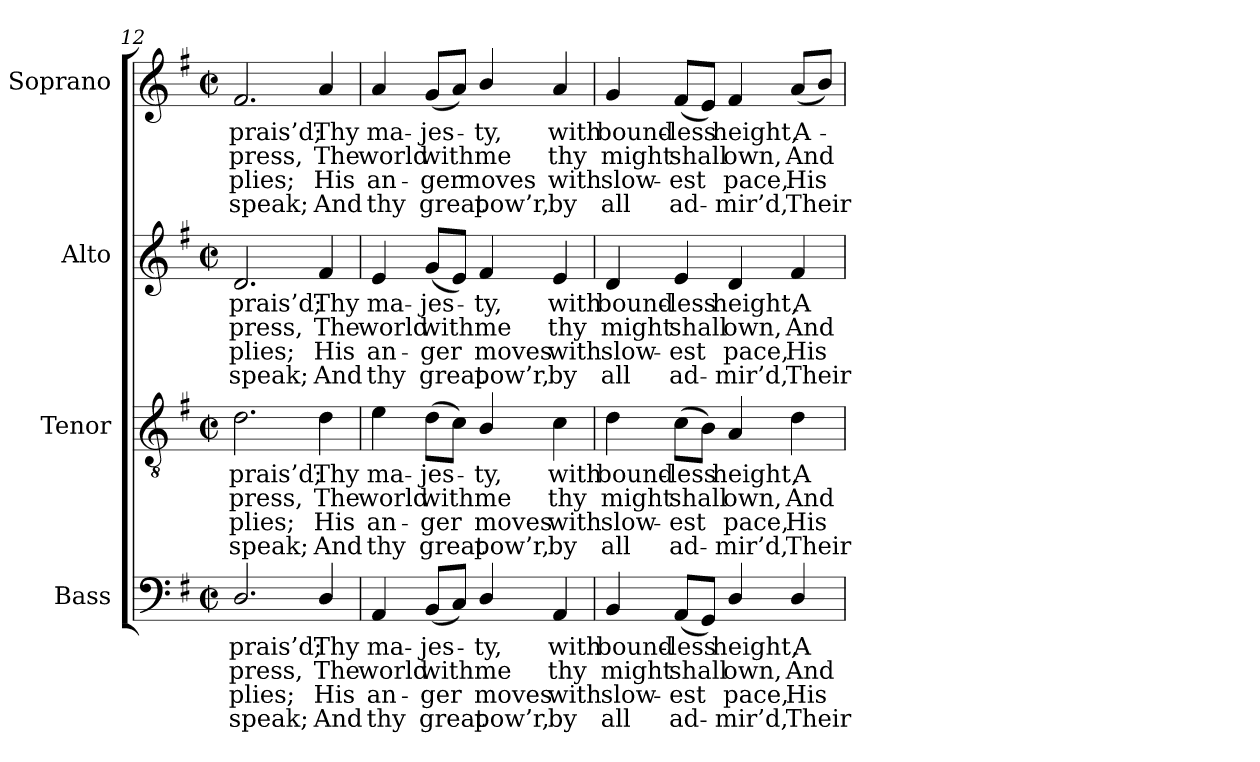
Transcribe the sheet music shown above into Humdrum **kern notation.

**kern	**text	**text	**text	**text	**kern	**text	**text	**text	**text	**kern	**text	**text	**text	**text	**kern	**text	**text	**text	**text
*part4	*part4	*part4	*part4	*part4	*part3	*part3	*part3	*part3	*part3	*part2	*part2	*part2	*part2	*part2	*part1	*part1	*part1	*part1	*part1
*staff4	*staff4	*staff4	*staff4	*staff4	*staff3	*staff3	*staff3	*staff3	*staff3	*staff2	*staff2	*staff2	*staff2	*staff2	*staff1	*staff1	*staff1	*staff1	*staff1
*I"Bass	*	*	*	*	*I"Tenor	*	*	*	*	*I"Alto	*	*	*	*	*I"Soprano	*	*	*	*
*I'B.	*	*	*	*	*I'T.	*	*	*	*	*I'A.	*	*	*	*	*I'S.	*	*	*	*
*clefF4	*	*	*	*	*clefGv2	*	*	*	*	*clefG2	*	*	*	*	*clefG2	*	*	*	*
*	*	*	*	*	*ITrd7c12	*	*	*	*	*	*	*	*	*	*	*	*	*	*
*k[f#]	*	*	*	*	*k[f#]	*	*	*	*	*k[f#]	*	*	*	*	*k[f#]	*	*	*	*
*G:	*	*	*	*	*G:	*	*	*	*	*G:	*	*	*	*	*G:	*	*	*	*
*M2/2	*	*	*	*	*M2/2	*	*	*	*	*M2/2	*	*	*	*	*M2/2	*	*	*	*
*met(c|)	*	*	*	*	*met(c|)	*	*	*	*	*met(c|)	*	*	*	*	*met(c|)	*	*	*	*
=12	=12	=12	=12	=12	=12	=12	=12	=12	=12	=12	=12	=12	=12	=12	=12	=12	=12	=12	=12
!	!LO:LY:b:color=#000000	!LO:LY:b:color=#000000	!LO:LY:b:color=#000000	!LO:LY:b:color=#000000	!	!	!	!	!	!	!	!	!	!	!	!	!	!	!
!	!	!	!	!	!	!LO:LY:b:color=#000000	!LO:LY:b:color=#000000	!LO:LY:b:color=#000000	!LO:LY:b:color=#000000	!	!	!	!	!	!	!	!	!	!
!	!	!	!	!	!	!	!	!	!	!	!LO:LY:b:color=#000000	!LO:LY:b:color=#000000	!LO:LY:b:color=#000000	!LO:LY:b:color=#000000	!	!	!	!	!
!	!	!	!	!	!	!	!	!	!	!	!	!	!	!	!	!LO:LY:b:color=#000000	!LO:LY:b:color=#000000	!LO:LY:b:color=#000000	!LO:LY:b:color=#000000
2.Di/	prais’d;	-press,	plies;	speak;	2.Di\	prais’d;	-press,	plies;	speak;	2.di/	prais’d;	-press,	plies;	speak;	2.f#i/	prais’d;	-press,	plies;	speak;
!	!LO:LY:b:color=#000000	!LO:LY:b:color=#000000	!LO:LY:b:color=#000000	!LO:LY:b:color=#000000	!	!	!	!	!	!	!	!	!	!	!	!	!	!	!
!	!	!	!	!	!	!LO:LY:b:color=#000000	!LO:LY:b:color=#000000	!LO:LY:b:color=#000000	!LO:LY:b:color=#000000	!	!	!	!	!	!	!	!	!	!
!	!	!	!	!	!	!	!	!	!	!	!LO:LY:b:color=#000000	!LO:LY:b:color=#000000	!LO:LY:b:color=#000000	!LO:LY:b:color=#000000	!	!	!	!	!
!	!	!	!	!	!	!	!	!	!	!	!	!	!	!	!	!LO:LY:b:color=#000000	!LO:LY:b:color=#000000	!LO:LY:b:color=#000000	!LO:LY:b:color=#000000
4Di/	Thy	The	His	And	4Di\	Thy	The	His	And	4f#i/	Thy	The	His	And	4ai/	Thy	The	His	And
=13	=13	=13	=13	=13	=13	=13	=13	=13	=13	=13	=13	=13	=13	=13	=13	=13	=13	=13	=13
!	!LO:LY:b:color=#000000	!LO:LY:b:color=#000000	!LO:LY:b:color=#000000	!LO:LY:b:color=#000000	!	!	!	!	!	!	!	!	!	!	!	!	!	!	!
!	!	!	!	!	!	!LO:LY:b:color=#000000	!LO:LY:b:color=#000000	!LO:LY:b:color=#000000	!LO:LY:b:color=#000000	!	!	!	!	!	!	!	!	!	!
!	!	!	!	!	!	!	!	!	!	!	!LO:LY:b:color=#000000	!LO:LY:b:color=#000000	!LO:LY:b:color=#000000	!LO:LY:b:color=#000000	!	!	!	!	!
!	!	!	!	!	!	!	!	!	!	!	!	!	!	!	!	!LO:LY:b:color=#000000	!LO:LY:b:color=#000000	!LO:LY:b:color=#000000	!LO:LY:b:color=#000000
4AAi/	ma-	world	an-	-thy	4Ei\	ma-	world	an-	-thy	4ei/	ma-	world	an-	-thy	4ai/	ma-	world	an-	-thy
!	!LO:LY:b:color=#000000	!LO:LY:b:color=#000000	!LO:LY:b:color=#000000	!LO:LY:b:color=#000000	!	!	!	!	!	!	!	!	!	!	!	!	!	!	!
!	!	!	!	!	!	!LO:LY:b:color=#000000	!LO:LY:b:color=#000000	!LO:LY:b:color=#000000	!LO:LY:b:color=#000000	!	!	!	!	!	!	!	!	!	!
!	!	!	!	!	!	!	!	!	!	!	!LO:LY:b:color=#000000	!LO:LY:b:color=#000000	!LO:LY:b:color=#000000	!LO:LY:b:color=#000000	!	!	!	!	!
!	!	!	!	!	!	!	!	!	!	!	!	!	!	!	!	!LO:LY:b:color=#000000	!LO:LY:b:color=#000000	!LO:LY:b:color=#000000	!LO:LY:b:color=#000000
(8BBi/L	-jes-	with	ger	great	(8Di\L	-jes-	with	ger	great	(8gi/L	-jes-	with	ger	great	(8gi/L	-jes-	with	ger	great
8Ci/J)	.	.	.	.	8Ci\J)	.	.	.	.	8ei/J)	.	.	.	.	8ai/J)	.	.	.	.
!	!LO:LY:b:color=#000000	!LO:LY:b:color=#000000	!LO:LY:b:color=#000000	!LO:LY:b:color=#000000	!	!	!	!	!	!	!	!	!	!	!	!	!	!	!
!	!	!	!	!	!	!LO:LY:b:color=#000000	!LO:LY:b:color=#000000	!LO:LY:b:color=#000000	!LO:LY:b:color=#000000	!	!	!	!	!	!	!	!	!	!
!	!	!	!	!	!	!	!	!	!	!	!LO:LY:b:color=#000000	!LO:LY:b:color=#000000	!LO:LY:b:color=#000000	!LO:LY:b:color=#000000	!	!	!	!	!
!	!	!	!	!	!	!	!	!	!	!	!	!	!	!	!	!LO:LY:b:color=#000000	!LO:LY:b:color=#000000	!LO:LY:b:color=#000000	!LO:LY:b:color=#000000
4Di/	-ty,	me	moves	pow’r,	4BBi/	-ty,	me	moves	pow’r,	4f#i/	-ty,	me	moves	pow’r,	4bi/	-ty,	me	moves	pow’r,
!	!LO:LY:b:color=#000000	!LO:LY:b:color=#000000	!LO:LY:b:color=#000000	!LO:LY:b:color=#000000	!	!	!	!	!	!	!	!	!	!	!	!	!	!	!
!	!	!	!	!	!	!LO:LY:b:color=#000000	!LO:LY:b:color=#000000	!LO:LY:b:color=#000000	!LO:LY:b:color=#000000	!	!	!	!	!	!	!	!	!	!
!	!	!	!	!	!	!	!	!	!	!	!LO:LY:b:color=#000000	!LO:LY:b:color=#000000	!LO:LY:b:color=#000000	!LO:LY:b:color=#000000	!	!	!	!	!
!	!	!	!	!	!	!	!	!	!	!	!	!	!	!	!	!LO:LY:b:color=#000000	!LO:LY:b:color=#000000	!LO:LY:b:color=#000000	!LO:LY:b:color=#000000
4AAi/	with	thy	with	by	4Ci\	with	thy	with	by	4ei/	with	thy	with	by	4ai/	with	thy	with	by
=14	=14	=14	=14	=14	=14	=14	=14	=14	=14	=14	=14	=14	=14	=14	=14	=14	=14	=14	=14
!	!LO:LY:b:color=#000000	!LO:LY:b:color=#000000	!LO:LY:b:color=#000000	!LO:LY:b:color=#000000	!	!	!	!	!	!	!	!	!	!	!	!	!	!	!
!	!	!	!	!	!	!LO:LY:b:color=#000000	!LO:LY:b:color=#000000	!LO:LY:b:color=#000000	!LO:LY:b:color=#000000	!	!	!	!	!	!	!	!	!	!
!	!	!	!	!	!	!	!	!	!	!	!LO:LY:b:color=#000000	!LO:LY:b:color=#000000	!LO:LY:b:color=#000000	!LO:LY:b:color=#000000	!	!	!	!	!
!	!	!	!	!	!	!	!	!	!	!	!	!	!	!	!	!LO:LY:b:color=#000000	!LO:LY:b:color=#000000	!LO:LY:b:color=#000000	!LO:LY:b:color=#000000
4BBi/	bound-	might	slow-	-all	4Di\	bound-	might	slow-	-all	4di/	bound-	might	slow-	-all	4gi/	bound-	might	slow-	-all
!	!LO:LY:b:color=#000000	!LO:LY:b:color=#000000	!LO:LY:b:color=#000000	!LO:LY:b:color=#000000	!	!	!	!	!	!	!	!	!	!	!	!	!	!	!
!	!	!	!	!	!	!LO:LY:b:color=#000000	!LO:LY:b:color=#000000	!LO:LY:b:color=#000000	!LO:LY:b:color=#000000	!	!	!	!	!	!	!	!	!	!
!	!	!	!	!	!	!	!	!	!	!	!LO:LY:b:color=#000000	!LO:LY:b:color=#000000	!LO:LY:b:color=#000000	!LO:LY:b:color=#000000	!	!	!	!	!
!	!	!	!	!	!	!	!	!	!	!	!	!	!	!	!	!LO:LY:b:color=#000000	!LO:LY:b:color=#000000	!LO:LY:b:color=#000000	!LO:LY:b:color=#000000
(8AAi/L	-less	shall	est	ad-	(8Ci\L	-less	shall	est	ad-	4ei/	-less	shall	est	ad-	(8f#i/L	-less	shall	est	ad-
8GGi/J)	.	.	.	.	8BBi\J)	.	.	.	.	.	.	.	.	.	8ei/J)	.	.	.	.
!	!LO:LY:b:color=#000000	!LO:LY:b:color=#000000	!LO:LY:b:color=#000000	!LO:LY:b:color=#000000	!	!	!	!	!	!	!	!	!	!	!	!	!	!	!
!	!	!	!	!	!	!LO:LY:b:color=#000000	!LO:LY:b:color=#000000	!LO:LY:b:color=#000000	!LO:LY:b:color=#000000	!	!	!	!	!	!	!	!	!	!
!	!	!	!	!	!	!	!	!	!	!	!LO:LY:b:color=#000000	!LO:LY:b:color=#000000	!LO:LY:b:color=#000000	!LO:LY:b:color=#000000	!	!	!	!	!
!	!	!	!	!	!	!	!	!	!	!	!	!	!	!	!	!LO:LY:b:color=#000000	!LO:LY:b:color=#000000	!LO:LY:b:color=#000000	!LO:LY:b:color=#000000
4Di/	height,	own,	-pace,	mir’d,	4AAi/	height,	own,	-pace,	mir’d,	4di/	height,	own,	-pace,	mir’d,	4f#i/	height,	own,	-pace,	mir’d,
!	!LO:LY:b:color=#000000	!LO:LY:b:color=#000000	!LO:LY:b:color=#000000	!LO:LY:b:color=#000000	!	!	!	!	!	!	!	!	!	!	!	!	!	!	!
!	!	!	!	!	!	!LO:LY:b:color=#000000	!LO:LY:b:color=#000000	!LO:LY:b:color=#000000	!LO:LY:b:color=#000000	!	!	!	!	!	!	!	!	!	!
!	!	!	!	!	!	!	!	!	!	!	!LO:LY:b:color=#000000	!LO:LY:b:color=#000000	!LO:LY:b:color=#000000	!LO:LY:b:color=#000000	!	!	!	!	!
!	!	!	!	!	!	!	!	!	!	!	!	!	!	!	!	!LO:LY:b:color=#000000	!LO:LY:b:color=#000000	!LO:LY:b:color=#000000	!LO:LY:b:color=#000000
4Di/	A-	And	His	Their	4Di\	A-	And	His	Their	4f#i/	A-	And	His	Their	(8ai/L	A-	And	His	Their
.	.	.	.	.	.	.	.	.	.	.	.	.	.	.	8bi/J)	.	.	.	.
=	=	=	=	=	=	=	=	=	=	=	=	=	=	=	=	=	=	=	=
*-	*-	*-	*-	*-	*-	*-	*-	*-	*-	*-	*-	*-	*-	*-	*-	*-	*-	*-	*-
